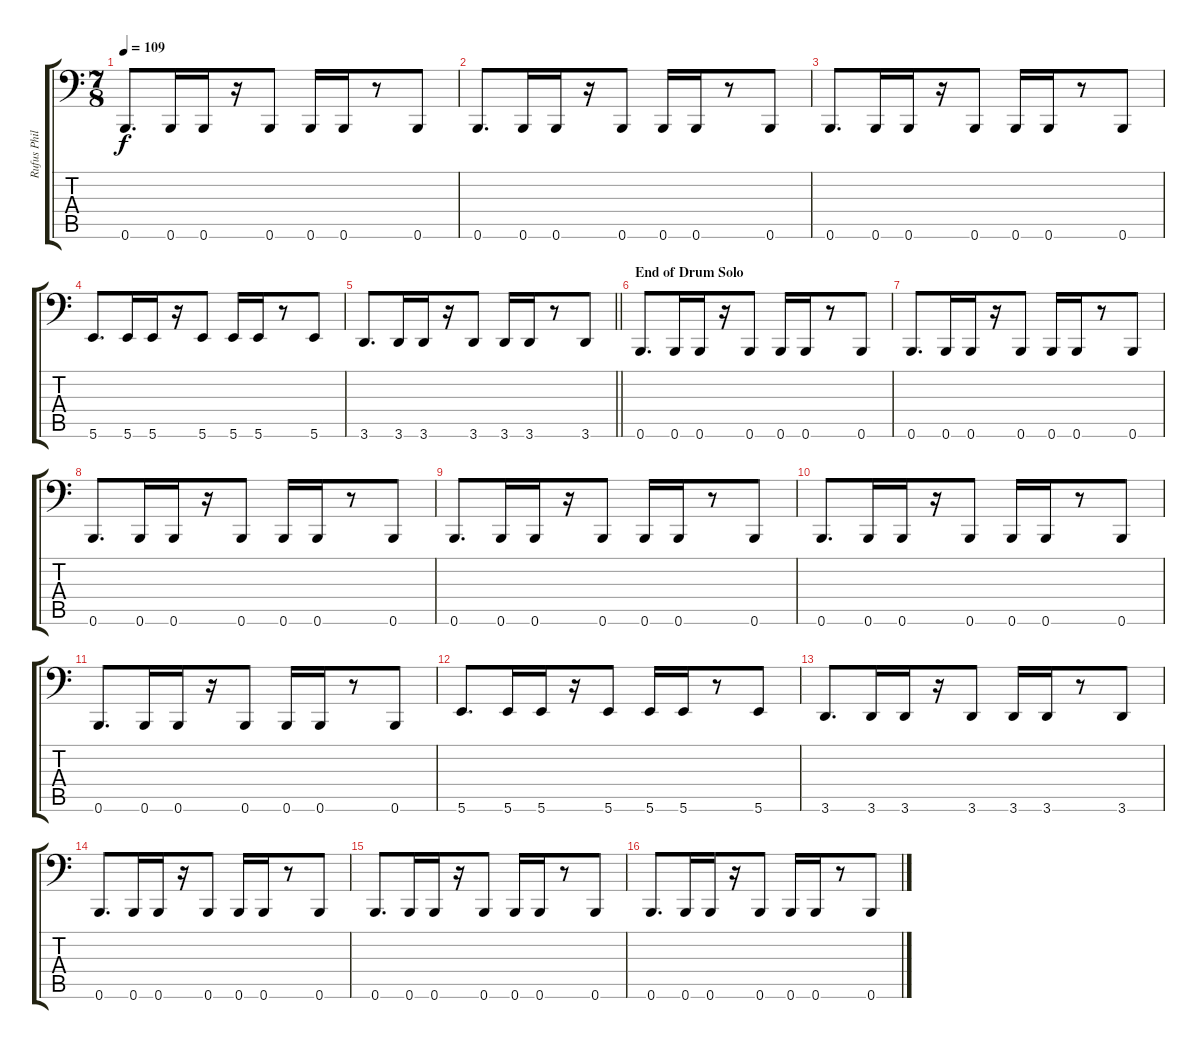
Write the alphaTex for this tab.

\track ("Rufus Philpot" "Rufus Phil") {instrument electricbassfinger}
\staff {score tabs}
\tuning (C3 G2 D2 A1 E1 B0) {hide}
\ts (7 8)
\tempo 109
\clef f4
\ks c
0.6.8{d dy f} 0.6.16 0.6.16 r.16 0.6.8 0.6.16 0.6.16 r.8 0.6.8 |
0.6.8{d} 0.6.16 0.6.16 r.16 0.6.8 0.6.16 0.6.16 r.8 0.6.8 |
0.6.8{d} 0.6.16 0.6.16 r.16 0.6.8 0.6.16 0.6.16 r.8 0.6.8 |
5.6.8{d} 5.6.16 5.6.16 r.16 5.6.8 5.6.16 5.6.16 r.8 5.6.8 |
\barLineRight lightlight
3.6.8{d} 3.6.16 3.6.16 r.16 3.6.8 3.6.16 3.6.16 r.8 3.6.8 |
\section ("" "End of Drum Solo")
0.6.8{d} 0.6.16 0.6.16 r.16 0.6.8 0.6.16 0.6.16 r.8 0.6.8 |
0.6.8{d} 0.6.16 0.6.16 r.16 0.6.8 0.6.16 0.6.16 r.8 0.6.8 |
0.6.8{d} 0.6.16 0.6.16 r.16 0.6.8 0.6.16 0.6.16 r.8 0.6.8 |
0.6.8{d} 0.6.16 0.6.16 r.16 0.6.8 0.6.16 0.6.16 r.8 0.6.8 |
0.6.8{d} 0.6.16 0.6.16 r.16 0.6.8 0.6.16 0.6.16 r.8 0.6.8 |
0.6.8{d} 0.6.16 0.6.16 r.16 0.6.8 0.6.16 0.6.16 r.8 0.6.8 |
5.6.8{d} 5.6.16 5.6.16 r.16 5.6.8 5.6.16 5.6.16 r.8 5.6.8 |
3.6.8{d} 3.6.16 3.6.16 r.16 3.6.8 3.6.16 3.6.16 r.8 3.6.8 |
0.6.8{d} 0.6.16 0.6.16 r.16 0.6.8 0.6.16 0.6.16 r.8 0.6.8 |
0.6.8{d} 0.6.16 0.6.16 r.16 0.6.8 0.6.16 0.6.16 r.8 0.6.8 |
0.6.8{d} 0.6.16 0.6.16 r.16 0.6.8 0.6.16 0.6.16 r.8 0.6.8
